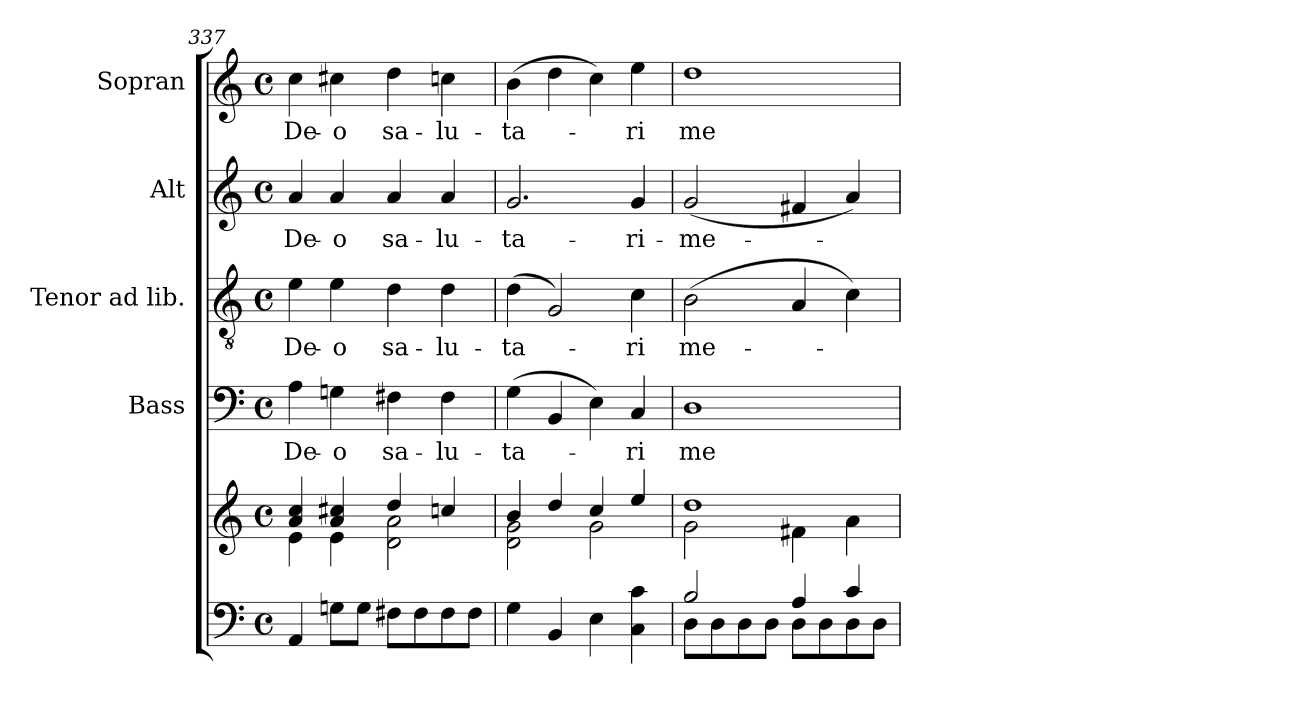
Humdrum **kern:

**kern	**kern	**kern	**text	**kern	**text	**kern	**text	**kern	**text
*part5	*part5	*part4	*part4	*part3	*part3	*part2	*part2	*part1	*part1
*staff6	*staff5	*staff4	*staff4	*staff3	*staff3	*staff2	*staff2	*staff1	*staff1
*	*	*I"Bass	*	*I"Tenor ad lib.	*	*I"Alt	*	*I"Sopran	*
*	*	*I'B.	*	*I'T.	*	*I'A.	*	*I'S.	*
!!LO:LB:g=z
*clefF4	*clefG2	*clefF4	*	*clefGv2	*	*clefG2	*	*clefG2	*
*k[]	*k[]	*k[]	*	*k[]	*	*k[]	*	*k[]	*
*C:	*C:	*C:	*	*C:	*	*C:	*	*C:	*
*M4/4	*M4/4	*M4/4	*	*M4/4	*	*M4/4	*	*M4/4	*
*met(c)	*met(c)	*met(c)	*	*met(c)	*	*met(c)	*	*met(c)	*
=337	=337	=337	=337	=337	=337	=337	=337	=337	=337
*	*^	*	*	*	*	*	*	*	*
!	!	!	!	!LO:LY:b	!	!LO:LY:b	!	!LO:LY:b	!	!LO:LY:b
4AA/	4a/ 4cc/	4e\	4A\	De-	4e\	De-	4a/	De-	4cc\	De-
!	!	!	!	!LO:LY:b	!	!LO:LY:b	!	!LO:LY:b	!	!LO:LY:b
8Gn\L	4a/ 4cc#X/	4e\	4Gn\	-o	4e\	-o	4a/	-o	4cc#X\	-o
8G\J	.	.	.	.	.	.	.	.	.	.
!	!	!	!	!LO:LY:b	!	!LO:LY:b	!	!LO:LY:b	!	!LO:LY:b
8F#X\L	4dd/	2d\ 2a\	4F#X\	sa-	4d\	sa-	4a/	sa-	4dd\	sa-
8F#\	.	.	.	.	.	.	.	.	.	.
!	!	!	!	!LO:LY:b	!	!LO:LY:b	!	!LO:LY:b	!	!LO:LY:b
8F#\	4ccn/	.	4F#\	-lu-	4d\	-lu-	4a/	-lu-	4ccn\	-lu-
8F#\J	.	.	.	.	.	.	.	.	.	.
=338	=338	=338	=338	=338	=338	=338	=338	=338	=338	=338
!	!	!	!	!LO:LY:b	!	!LO:LY:b	!	!LO:LY:b	!	!LO:LY:b
4G\	4b/	2d\ 2g\	(>4G\	-ta-	(>4d\	-ta-	2.g/	-ta-	(>4b\	-ta-
4BB/	4dd/	.	4BB/	.	2G/)	.	.	.	4dd\	.
4E\	4cc/	2g\	4E\)	.	.	.	.	.	4cc\)	.
!	!	!	!	!LO:LY:b	!	!LO:LY:b	!	!LO:LY:b	!	!LO:LY:b
4C\ 4c\	4ee/	.	4C/	-ri	4c\	-ri	4g/	-ri-	4ee\	-ri
=339	=339	=339	=339	=339	=339	=339	=339	=339	=339	=339
*^	*	*	*	*	*	*	*	*	*	*
!	!	!	!	!	!LO:LY:b	!	!LO:LY:b	!	!LO:LY:b	!	!LO:LY:b
2B/	8D\L	1dd	2g\	1D	me-	(>2B\	me-	(<2g/	-me-	1dd	me-
.	8D\	.	.	.	.	.	.	.	.	.	.
.	8D\	.	.	.	.	.	.	.	.	.	.
.	8D\J	.	.	.	.	.	.	.	.	.	.
4A/	8D\L	.	4f#X\	.	.	4A/	.	4f#X/	.	.	.
.	8D\	.	.	.	.	.	.	.	.	.	.
4c/	8D\	.	4a\	.	.	4c\)	.	4a/)	.	.	.
.	8D\J	.	.	.	.	.	.	.	.	.	.
*v	*v	*	*	*	*	*	*	*	*	*	*
*	*v	*v	*	*	*	*	*	*	*	*
=	=	=	=	=	=	=	=	=	=
*-	*-	*-	*-	*-	*-	*-	*-	*-	*-
